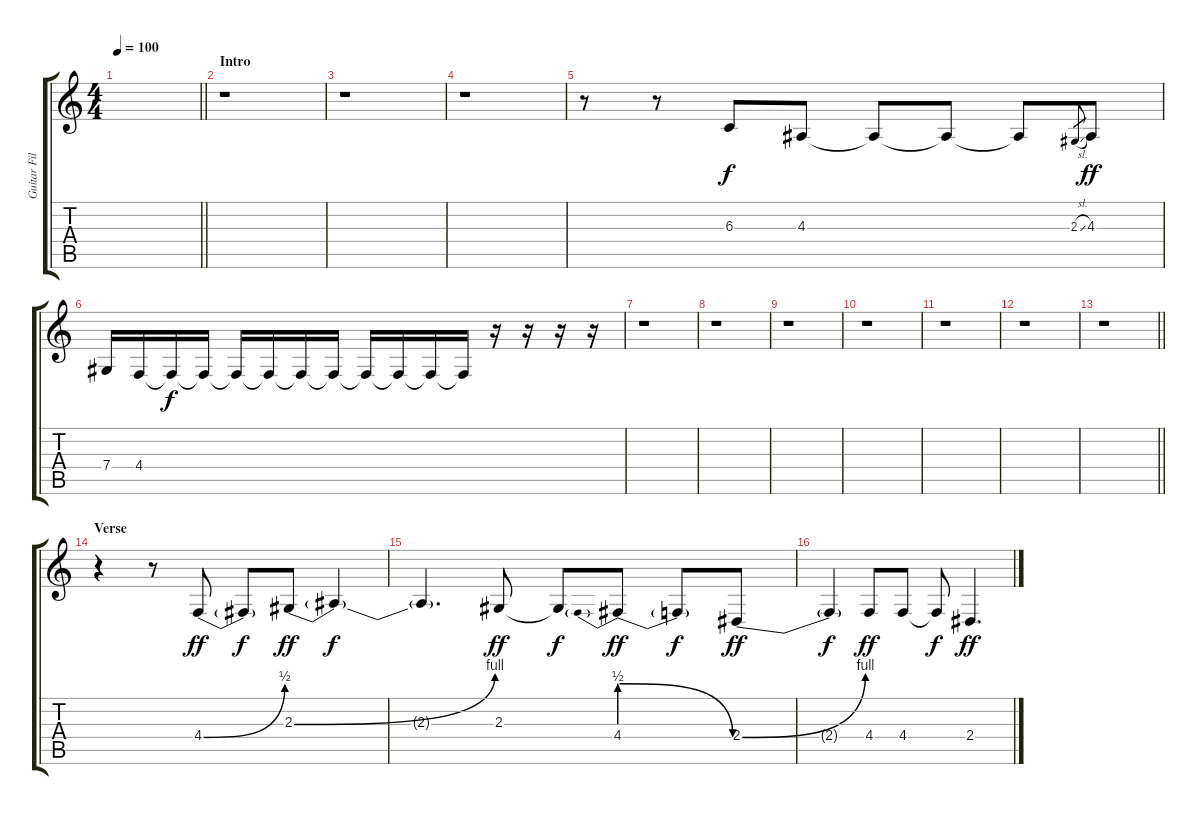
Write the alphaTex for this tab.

\track ("Guitar Fills 1" "Guitar Fil") {instrument lead6voice}
\staff {score tabs}
\tuning (Eb4 Bb3 Gb3 Db3 Ab2 Eb2) {hide}
\ts (4 4)
\tempo 100
\clef g2
\barLineRight lightlight
\ks c
|
\section ("" "Intro")
r.1 |
r.1 |
r.1 |
r.8 r.8 6.3.8 4.3.8 4.3{t}.8{dy f} 4.3{t}.8 4.3{t}.8 2.3{sl}.8{gr} 4.3.8{dy ff} |
7.4.16 4.4.16 4.4{t}.16{dy f} 4.4{t}.16 4.4{t}.16 4.4{t}.16 4.4{t}.16 4.4{t}.16 4.4{t}.16 4.4{t}.16 4.4{t}.16 4.4{t}.16 r.16 r.16 r.16 r.16 |
r.1 |
r.1 |
r.1 |
r.1 |
r.1 |
r.1 |
\barLineRight lightlight
r.1 |
\section ("" "Verse")
r.4 r.8 4.4{be (bend 0 0 60 2)}.8{dy ff} 4.4{t}.8{dy f} 2.3{be (bend 0 0 60 4)}.8{dy ff} 2.3{t}.4{dy f} |
2.3{t}.4{d} 2.3.8{dy ff} 2.3{t}.8{dy f} 4.4{be (prebendrelease 0 2 60 0)}.8{dy ff} 4.4{t}.8{dy f} 2.4{be (bend 0 0 60 4)}.8{dy ff} |
2.4{t}.4{dy f} 4.4.8{dy ff} 4.4.8 4.4{t}.8{dy f} 2.4.4{d dy ff}
